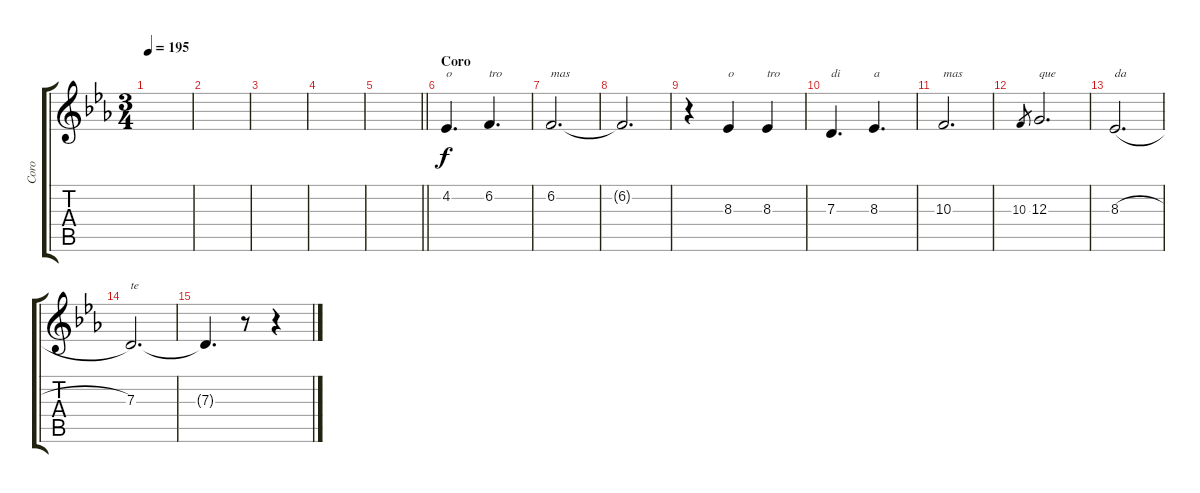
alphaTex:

\track ("Coro" "Coro") {instrument synthvoice}
\staff {score tabs}
\tuning (E4 B3 G3 D3 A2 E2) {hide}
\ts (3 4)
\tempo 195
\clef g2
\ks eb
|
|
|
|
\barLineRight lightlight
|
\section ("" "Coro")
4.2.4{d txt "o"} 6.2.4{d txt "tro"} |
6.2.2{d txt "mas"} |
6.2{t}.2{d} |
r.4 8.3.4{txt "o"} 8.3.4{txt "tro"} |
7.3.4{d txt "di"} 8.3.4{d txt "a"} |
10.3.2{d txt "mas"} |
10.3.8{gr} 12.3.2{d txt "que"} |
8.3{h}.2{d txt "da"} |
7.3.2{d txt "te"} |
7.3{t}.4{d} r.8 r.4
